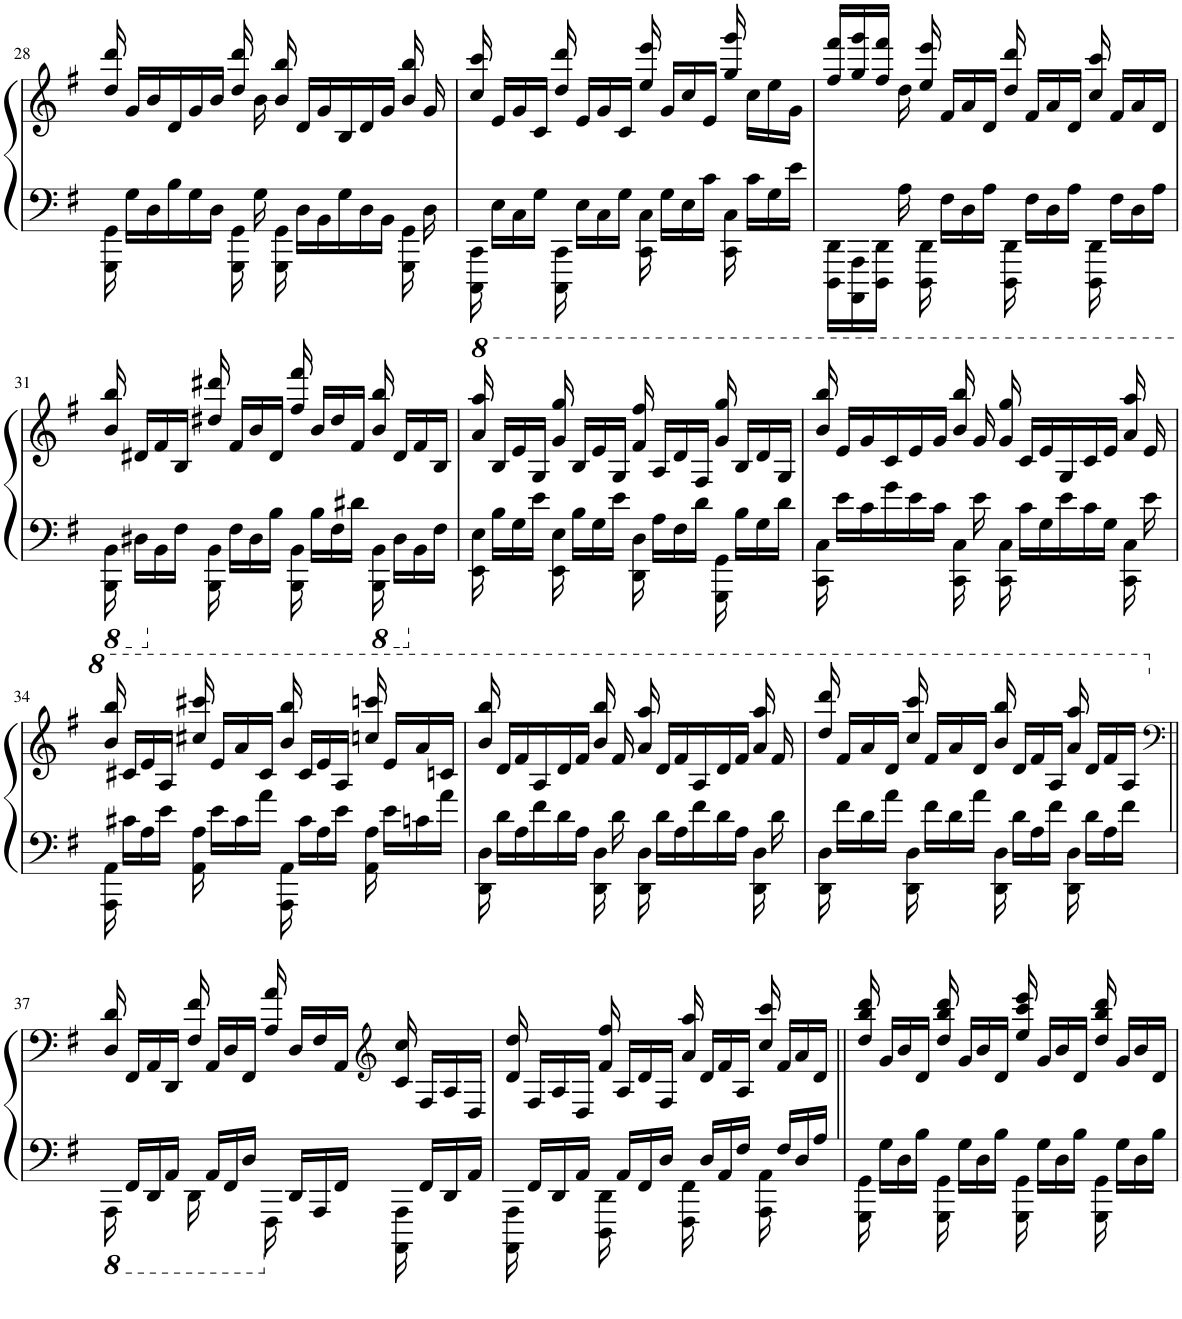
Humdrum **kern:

**kern	**kern
*part1	*part1
*staff2	*staff1
*I"Piano	*
*I'Pno.	*
!!LO:PB:g=z
*clefF4	*clefG2
*k[f#]	*k[f#]
*M4/4	*M4/4
=28	=28
16GGG\ 16GG\	16dd/ 16ddd/
16G\LL	16g/LL
16D\	16b/
16B\	16d/
16G\	16g/
16D\JJ	16b/JJ
16GGG\ 16GG\	16dd/ 16ddd/
16G\	16b\
16GGG\ 16GG\	16b/ 16bb/
16D\LL	16d/LL
16BB\	16g/
16G\	16B/
16D\	16d/
16BB\JJ	16g/JJ
16GGG\ 16GG\	16b/ 16bb/
16D\	16g/
=29	=29
16CCC\ 16CC\	16cc/ 16ccc/
16E\LL	16e/LL
16C\	16g/
16G\JJ	16c/JJ
16CCC\ 16CC\	16dd/ 16ddd/
16E\LL	16e/LL
16C\	16g/
16G\JJ	16c/JJ
16CC\ 16C\	16ee/ 16eee/
16G\LL	16g/LL
16E\	16cc/
16c\JJ	16e/JJ
16CC\ 16C\	16gg/ 16ggg/
16c\LL	16cc\LL
16G\	16ee\
16e\JJ	16g\JJ
=30	=30
16DDD\ 16DD\LL	16ff#/ 16fff#/LL
16AAAA\ 16AAA\	16gg/ 16ggg/
16DDD\ 16DD\JJ	16ff#/ 16fff#/JJ
16A\	16dd\
16DDD\ 16DD\	16ee/ 16eee/
16F#\LL	16f#/LL
16D\	16a/
16A\JJ	16d/JJ
16DDD\ 16DD\	16dd/ 16ddd/
16F#\LL	16f#/LL
16D\	16a/
16A\JJ	16d/JJ
16DDD\ 16DD\	16cc/ 16ccc/
16F#\LL	16f#/LL
16D\	16a/
16A\JJ	16d/JJ
!!LO:LB:g=z
=31	=31
*8ba	*
16BBBB\ 16BBB\	16b/ 16bb/
*X8ba	*
16D#X\LL	16d#X/LL
16BB\	16f#/
16F#\JJ	16B/JJ
16BBB\ 16BB\	16dd#X/ 16ddd#X/
16F#\LL	16f#/LL
16D#\	16b/
16B\JJ	16d#/JJ
16BBB\ 16BB\	16ff#/ 16fff#/
16B\LL	16b/LL
16F#\	16dd#/
16d#X\JJ	16f#/JJ
*8ba	*
16BBBB\ 16BBB\	16b/ 16bb/
*X8ba	*
16D#\LL	16d#/LL
16BB\	16f#/
16F#\JJ	16B/JJ
=32	=32
*	*8va
16EE\ 16E\	16aa/ 16aaa/
16B\LL	16b/LL
16G\	16ee/
16e\JJ	16g/JJ
16EE\ 16E\	16gg/ 16ggg/
16B\LL	16b/LL
16G\	16ee/
16e\JJ	16g/JJ
16DD\ 16D\	16ff#/ 16fff#/
16A\LL	16a/LL
16F#\	16dd/
16d\JJ	16f#/JJ
16GGG\ 16GG\	16gg/ 16ggg/
16B\LL	16b/LL
16G\	16dd/
16d\JJ	16g/JJ
=33	=33
16CC\ 16C\	16bb/ 16bbb/
16e\LL	16ee/LL
16c\	16gg/
16g\	16cc/
16e\	16ee/
16c\JJ	16gg/JJ
16CC\ 16C\	16bb/ 16bbb/
16e\	16gg/
16CC\ 16C\	16gg/ 16ggg/
16c\LL	16cc/LL
16G\	16ee/
16e\	16g/
16c\	16cc/
16G\JJ	16ee/JJ
16CC\ 16C\	16aa/ 16aaa/
16e\	16ee/
!!LO:LB:g=z
=34	=34
16AAA\ 16AA\	16bb/ 16bbb/
16c#X\LL	16cc#X/LL
16A\	16ee/
16e\JJ	16a/JJ
16AA\ 16A\	16ccc#X/ 16cccc#X/
16e\LL	16ee/LL
16c#\	16aa/
16a\JJ	16cc#/JJ
16AAA\ 16AA\	16bb/ 16bbb/
16c#\LL	16cc#/LL
16A\	16ee/
16e\JJ	16a/JJ
16AA\ 16A\	16cccn/ 16ccccn/
16e\LL	16ee/LL
16cn\	16aa/
16a\JJ	16ccn/JJ
=35	=35
16DD\ 16D\	16bb/ 16bbb/
16d\LL	16dd/LL
16A\	16ff#/
16f#\	16a/
16d\	16dd/
16A\JJ	16ff#/JJ
16DD\ 16D\	16bb/ 16bbb/
16d\	16ff#/
16DD\ 16D\	16aa/ 16aaa/
16d\LL	16dd/LL
16A\	16ff#/
16f#\	16a/
16d\	16dd/
16A\JJ	16ff#/JJ
16DD\ 16D\	16aa/ 16aaa/
16d\	16ff#/
=36	=36
16DD\ 16D\	16ddd/ 16dddd/
16f#\LL	16ff#/LL
16d\	16aa/
16a\JJ	16dd/JJ
16DD\ 16D\	16ccc/ 16cccc/
16f#\LL	16ff#/LL
16d\	16aa/
16a\JJ	16dd/JJ
16DD\ 16D\	16bb/ 16bbb/
16d\LL	16dd/LL
16A\	16ff#/
16f#\JJ	16a/JJ
16DD\ 16D\	16aa/ 16aaa/
16d\LL	16dd/LL
16A\	16ff#/
16f#\JJ	16a/JJ
!!LO:LB:g=z
=37||	=37||
*	*clefF4
*8ba	*
*	*X8va
16AAAA\	16D/ 16d/
16FFF#/LL	16FF#/LL
16DDD/	16AA/
16AAA/JJ	16DD/JJ
16DDD\	16F#/ 16f#/
16AAA/LL	16AA/LL
16FFF#/	16D/
16DD/JJ	16FF#/JJ
*X8ba	*
16FFF#\	16A/ 16a/
16DD/LL	16D/LL
16AAA/	16F#/
16FF#/JJ	16AA/JJ
*	*clefG2
16AAAA\ 16AAA\	16c/ 16cc/
16FF#/LL	16F#/LL
16DD/	16A/
16AA/JJ	16D/JJ
=38	=38
16AAAA\ 16AAA\	16d/ 16dd/
16FF#/LL	16F#/LL
16DD/	16A/
16AA/JJ	16D/JJ
16DDD\ 16DD\	16f#/ 16ff#/
16AA/LL	16A/LL
16FF#/	16d/
16D/JJ	16F#/JJ
16FFF#\ 16FF#\	16a/ 16aa/
16D/LL	16d/LL
16AA/	16f#/
16F#/JJ	16A/JJ
16AAA\ 16AA\	16cc/ 16ccc/
16F#/LL	16f#/LL
16D/	16a/
16A/JJ	16d/JJ
=39||	=39||
16GGG\ 16GG\	16dd/ 16bb/ 16ddd/
16G\LL	16g/LL
16D\	16b/
16B\JJ	16d/JJ
16GGG\ 16GG\	16dd/ 16bb/ 16ddd/
16G\LL	16g/LL
16D\	16b/
16B\JJ	16d/JJ
16GGG\ 16GG\	16ee/ 16ccc/ 16eee/
16G\LL	16g/LL
16D\	16b/
16B\JJ	16d/JJ
16GGG\ 16GG\	16dd/ 16bb/ 16ddd/
16G\LL	16g/LL
16D\	16b/
16B\JJ	16d/JJ
=	=
*-	*-
